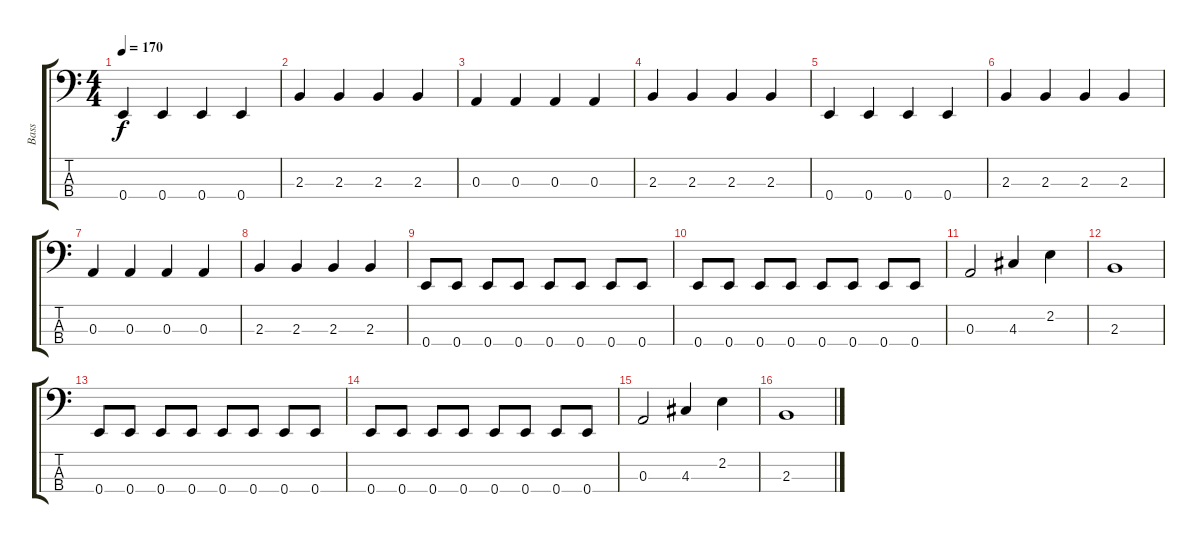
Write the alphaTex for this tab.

\track ("Bass" "Bass") {instrument electricbasspick}
\staff {score tabs}
\tuning (G2 D2 A1 E1) {hide}
\ts (4 4)
\tempo 170
\clef f4
\ks c
0.4.4{dy f} 0.4.4 0.4.4 0.4.4 |
2.3.4 2.3.4 2.3.4 2.3.4 |
0.3.4 0.3.4 0.3.4 0.3.4 |
2.3.4 2.3.4 2.3.4 2.3.4 |
0.4.4 0.4.4 0.4.4 0.4.4 |
2.3.4 2.3.4 2.3.4 2.3.4 |
0.3.4 0.3.4 0.3.4 0.3.4 |
2.3.4 2.3.4 2.3.4 2.3.4 |
0.4.8 0.4.8 0.4.8 0.4.8 0.4.8 0.4.8 0.4.8 0.4.8 |
0.4.8 0.4.8 0.4.8 0.4.8 0.4.8 0.4.8 0.4.8 0.4.8 |
0.3.2 4.3.4 2.2.4 |
2.3.1 |
0.4.8 0.4.8 0.4.8 0.4.8 0.4.8 0.4.8 0.4.8 0.4.8 |
0.4.8 0.4.8 0.4.8 0.4.8 0.4.8 0.4.8 0.4.8 0.4.8 |
0.3.2 4.3.4 2.2.4 |
2.3.1
